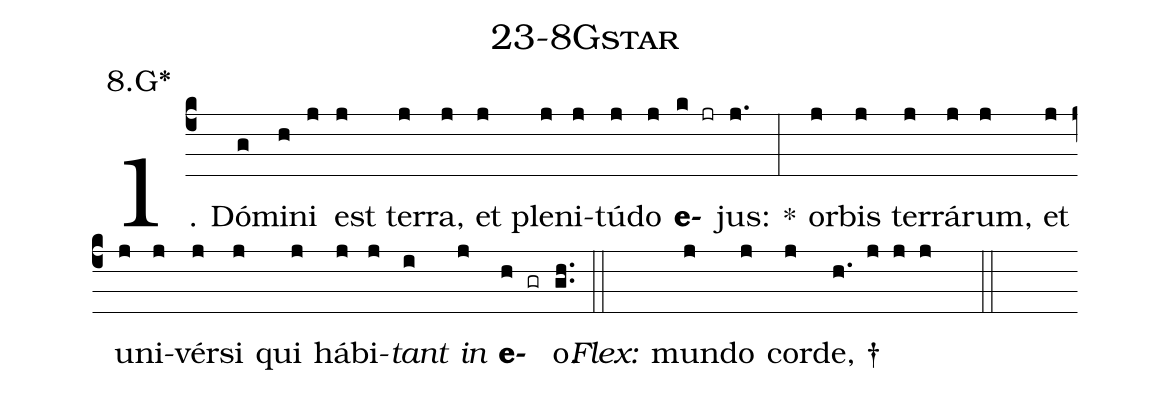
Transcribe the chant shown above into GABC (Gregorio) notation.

name: 23-8Gstar;
annotation: 8.G*;
%%
(c4)1. Dó(g)mi(h)ni(j) est(j) ter(j)ra,(j) et(j) ple(j)ni(j)tú(j)do(j) <b>e</b>(k jr)jus:(j.) *(:) or(j)bis(j) ter(j)rá(j)rum,(j) et(j) u(j)ni(j)vér(j)si(j) qui(j) há(j)bi(j)<i>tant</i>(i) <i>in</i>(j) <b>e</b>(h gr)o.(gh..) (::)
<i>Flex:</i>()  mun(j)do(j) cor(j)de, †(h. j j j  ::)
